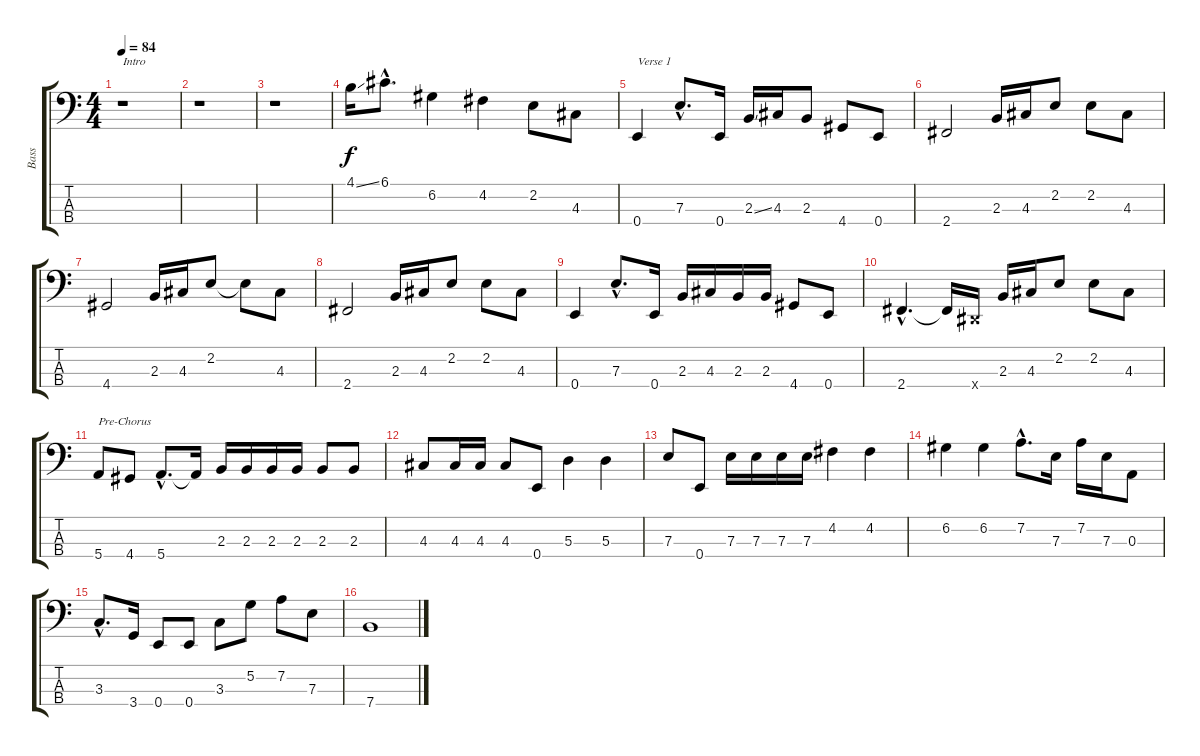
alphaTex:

\track ("Bass" "Bass") {instrument electricbassfinger}
\staff {score tabs}
\tuning (G2 D2 A1 E1) {hide}
\ts (4 4)
\tempo 84
\clef f4
\ks c
r.1{txt "Intro" dy f instrument electricbassfinger} |
r.1 |
r.1 |
4.1{ss}.16 6.1{hac}.8{d} 6.2.4 4.2.4 2.2.8 4.3.8 |
0.4.4{txt "Verse 1"} 7.3{hac}.8{d} 0.4.16 2.3{ss}.16 4.3.16 2.3.8 4.4.8 0.4.8 |
2.4.2 2.3.16 4.3.16 2.2.8 2.2.8 4.3.8 |
4.4.2 2.3.16 4.3.16 2.2.8 2.2{t}.8 4.3.8 |
2.4.2 2.3.16 4.3.16 2.2.8 2.2.8 4.3.8 |
0.4.4 7.3{hac}.8{d} 0.4.16 2.3.16 4.3.16 2.3.16 2.3.16 4.4.8 0.4.8 |
2.4{hac}.4{d} 2.4{t}.16 -1.4{x}.16 2.3.16 4.3.16 2.2.8 2.2.8 4.3.8 |
5.4.8{txt "Pre-Chorus"} 4.4.8 5.4{hac}.8{d} 5.4{t}.16 2.3.16 2.3.16 2.3.16 2.3.16 2.3.8 2.3.8 |
4.3.8 4.3.16 4.3.16 4.3.8 0.4.8 5.3.4 5.3.4 |
7.3.8 0.4.8 7.3.16 7.3.16 7.3.16 7.3.16 4.2.4 4.2.4 |
6.2.4 6.2.4 7.2{hac}.8{d} 7.3.16 7.2.16 7.3.16 0.3.8 |
3.3{hac}.8{d} 3.4.16 0.4.8 0.4.8 3.3.8 5.2.8 7.2.8 7.3.8 |
7.4.1
